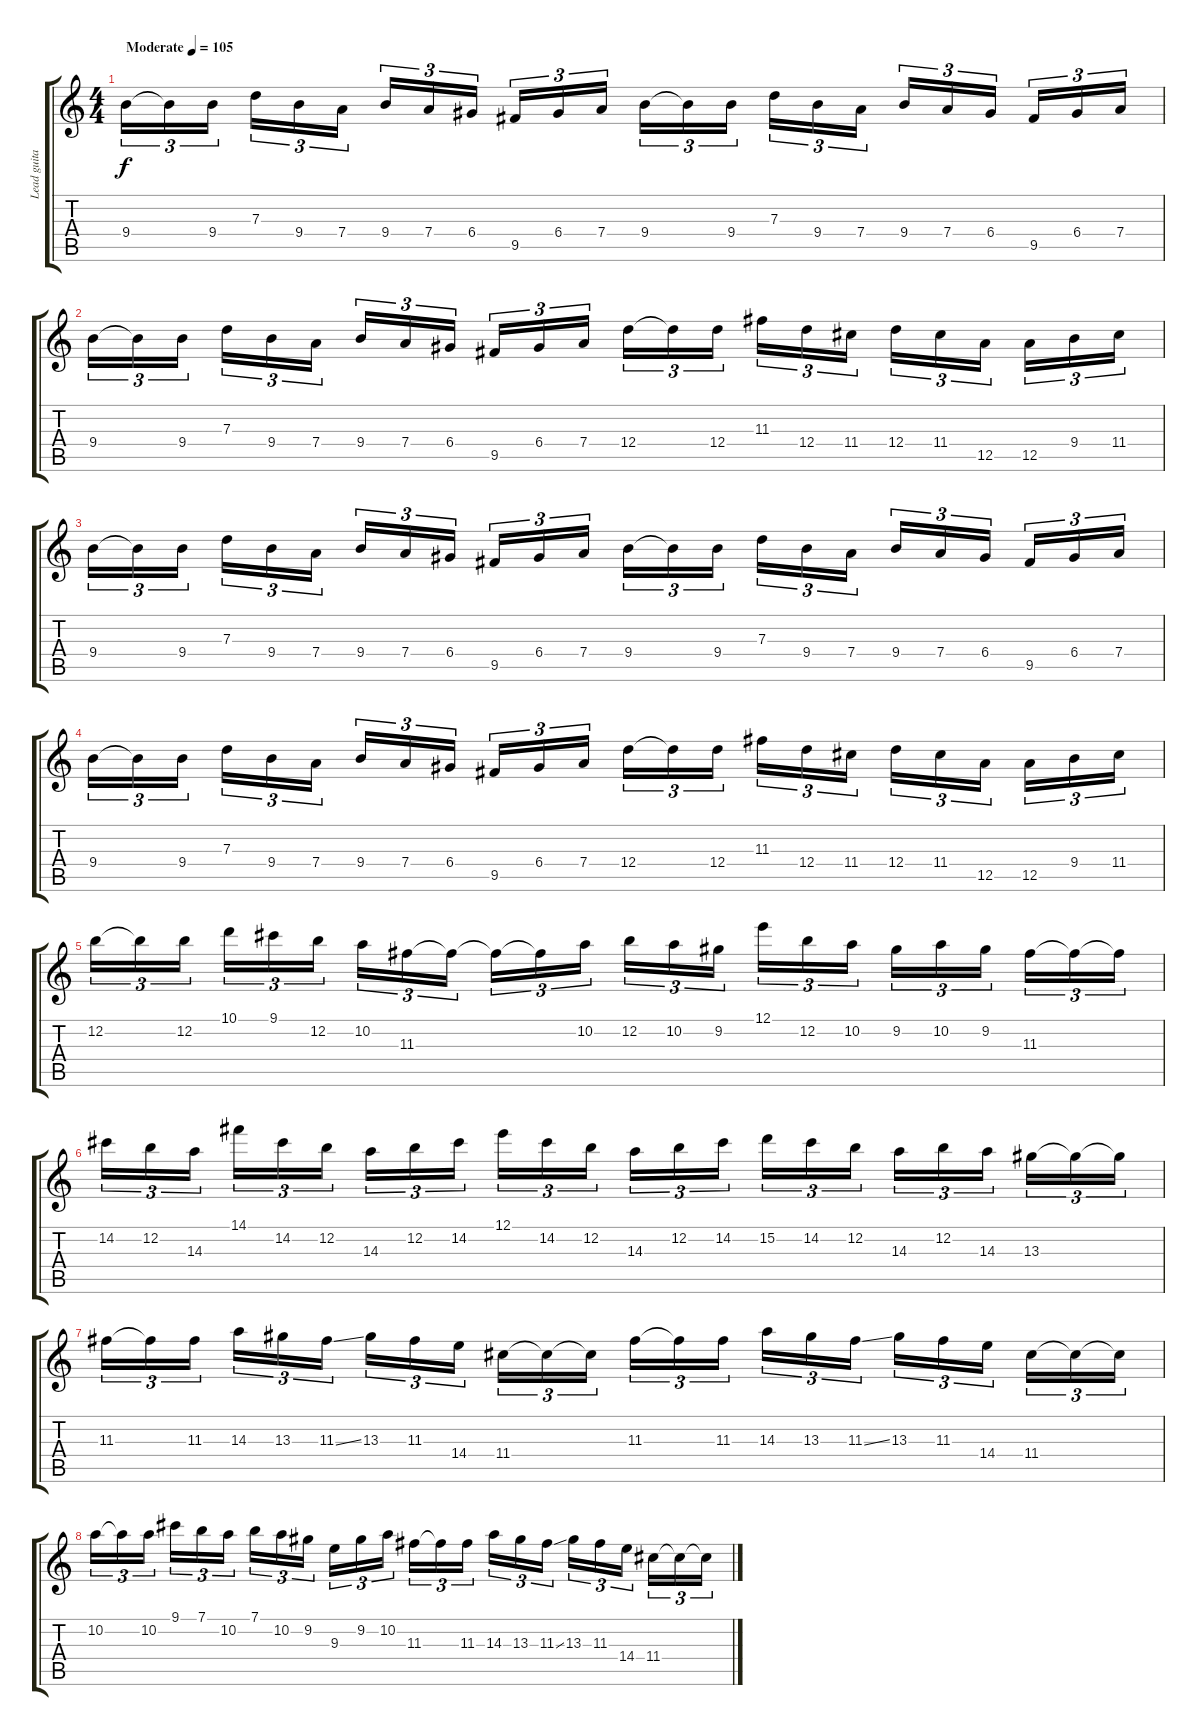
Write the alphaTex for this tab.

\track ("Lead guitar" "Lead guita") {instrument distortionguitar}
\staff {score tabs}
\tuning (E4 B3 G3 D3 A2 E2) {hide}
\ts (4 4)
\tempo (105 "Moderate")
\clef g2
\ks c
9.4.16{tu (3 2) dy f instrument distortionguitar} 9.4{t}.16{tu (3 2)} 9.4.16{tu (3 2) beam splitsecondary} 7.3.16{tu (3 2)} 9.4.16{tu (3 2)} 7.4.16{tu (3 2)} 9.4.16{tu (3 2)} 7.4.16{tu (3 2)} 6.4.16{tu (3 2) beam splitsecondary} 9.5.16{tu (3 2)} 6.4.16{tu (3 2)} 7.4.16{tu (3 2)} 9.4.16{tu (3 2)} 9.4{t}.16{tu (3 2)} 9.4.16{tu (3 2) beam splitsecondary} 7.3.16{tu (3 2)} 9.4.16{tu (3 2)} 7.4.16{tu (3 2)} 9.4.16{tu (3 2)} 7.4.16{tu (3 2)} 6.4.16{tu (3 2) beam splitsecondary} 9.5.16{tu (3 2)} 6.4.16{tu (3 2)} 7.4.16{tu (3 2)} |
9.4.16{tu (3 2)} 9.4{t}.16{tu (3 2)} 9.4.16{tu (3 2) beam splitsecondary} 7.3.16{tu (3 2)} 9.4.16{tu (3 2)} 7.4.16{tu (3 2)} 9.4.16{tu (3 2)} 7.4.16{tu (3 2)} 6.4.16{tu (3 2) beam splitsecondary} 9.5.16{tu (3 2)} 6.4.16{tu (3 2)} 7.4.16{tu (3 2)} 12.4.16{tu (3 2)} 12.4{t}.16{tu (3 2)} 12.4.16{tu (3 2) beam splitsecondary} 11.3.16{tu (3 2)} 12.4.16{tu (3 2)} 11.4.16{tu (3 2)} 12.4.16{tu (3 2)} 11.4.16{tu (3 2)} 12.5.16{tu (3 2) beam splitsecondary} 12.5.16{tu (3 2)} 9.4.16{tu (3 2)} 11.4.16{tu (3 2)} |
9.4.16{tu (3 2)} 9.4{t}.16{tu (3 2)} 9.4.16{tu (3 2) beam splitsecondary} 7.3.16{tu (3 2)} 9.4.16{tu (3 2)} 7.4.16{tu (3 2)} 9.4.16{tu (3 2)} 7.4.16{tu (3 2)} 6.4.16{tu (3 2) beam splitsecondary} 9.5.16{tu (3 2)} 6.4.16{tu (3 2)} 7.4.16{tu (3 2)} 9.4.16{tu (3 2)} 9.4{t}.16{tu (3 2)} 9.4.16{tu (3 2) beam splitsecondary} 7.3.16{tu (3 2)} 9.4.16{tu (3 2)} 7.4.16{tu (3 2)} 9.4.16{tu (3 2)} 7.4.16{tu (3 2)} 6.4.16{tu (3 2) beam splitsecondary} 9.5.16{tu (3 2)} 6.4.16{tu (3 2)} 7.4.16{tu (3 2)} |
9.4.16{tu (3 2)} 9.4{t}.16{tu (3 2)} 9.4.16{tu (3 2) beam splitsecondary} 7.3.16{tu (3 2)} 9.4.16{tu (3 2)} 7.4.16{tu (3 2)} 9.4.16{tu (3 2)} 7.4.16{tu (3 2)} 6.4.16{tu (3 2) beam splitsecondary} 9.5.16{tu (3 2)} 6.4.16{tu (3 2)} 7.4.16{tu (3 2)} 12.4.16{tu (3 2)} 12.4{t}.16{tu (3 2)} 12.4.16{tu (3 2) beam splitsecondary} 11.3.16{tu (3 2)} 12.4.16{tu (3 2)} 11.4.16{tu (3 2)} 12.4.16{tu (3 2)} 11.4.16{tu (3 2)} 12.5.16{tu (3 2) beam splitsecondary} 12.5.16{tu (3 2)} 9.4.16{tu (3 2)} 11.4.16{tu (3 2)} |
12.2.16{tu (3 2)} 12.2{t}.16{tu (3 2)} 12.2.16{tu (3 2) beam splitsecondary} 10.1.16{tu (3 2)} 9.1.16{tu (3 2)} 12.2.16{tu (3 2)} 10.2.16{tu (3 2)} 11.3.16{tu (3 2)} 11.3{t}.16{tu (3 2) beam splitsecondary} 11.3{t}.16{tu (3 2)} 11.3{t}.16{tu (3 2)} 10.2.16{tu (3 2)} 12.2.16{tu (3 2)} 10.2.16{tu (3 2)} 9.2.16{tu (3 2) beam splitsecondary} 12.1.16{tu (3 2)} 12.2.16{tu (3 2)} 10.2.16{tu (3 2)} 9.2.16{tu (3 2)} 10.2.16{tu (3 2)} 9.2.16{tu (3 2) beam splitsecondary} 11.3.16{tu (3 2)} 11.3{t}.16{tu (3 2)} 11.3{t}.16{tu (3 2)} |
14.2.16{tu (3 2)} 12.2.16{tu (3 2)} 14.3.16{tu (3 2) beam splitsecondary} 14.1.16{tu (3 2)} 14.2.16{tu (3 2)} 12.2.16{tu (3 2)} 14.3.16{tu (3 2)} 12.2.16{tu (3 2)} 14.2.16{tu (3 2) beam splitsecondary} 12.1.16{tu (3 2)} 14.2.16{tu (3 2)} 12.2.16{tu (3 2)} 14.3.16{tu (3 2)} 12.2.16{tu (3 2)} 14.2.16{tu (3 2) beam splitsecondary} 15.2.16{tu (3 2)} 14.2.16{tu (3 2)} 12.2.16{tu (3 2)} 14.3.16{tu (3 2)} 12.2.16{tu (3 2)} 14.3.16{tu (3 2) beam splitsecondary} 13.3.16{tu (3 2)} 13.3{t}.16{tu (3 2)} 13.3{t}.16{tu (3 2)} |
11.3.16{tu (3 2)} 11.3{t}.16{tu (3 2)} 11.3.16{tu (3 2) beam splitsecondary} 14.3.16{tu (3 2)} 13.3.16{tu (3 2)} 11.3{ss}.16{tu (3 2)} 13.3.16{tu (3 2)} 11.3.16{tu (3 2)} 14.4.16{tu (3 2) beam splitsecondary} 11.4.16{tu (3 2)} 11.4{t}.16{tu (3 2)} 11.4{t}.16{tu (3 2)} 11.3.16{tu (3 2)} 11.3{t}.16{tu (3 2)} 11.3.16{tu (3 2) beam splitsecondary} 14.3.16{tu (3 2)} 13.3.16{tu (3 2)} 11.3{ss}.16{tu (3 2)} 13.3.16{tu (3 2)} 11.3.16{tu (3 2)} 14.4.16{tu (3 2) beam splitsecondary} 11.4.16{tu (3 2)} 11.4{t}.16{tu (3 2)} 11.4{t}.16{tu (3 2)} |
10.2.16{tu (3 2)} 10.2{t}.16{tu (3 2)} 10.2.16{tu (3 2) beam splitsecondary} 9.1.16{tu (3 2)} 7.1.16{tu (3 2)} 10.2.16{tu (3 2)} 7.1.16{tu (3 2)} 10.2.16{tu (3 2)} 9.2.16{tu (3 2) beam splitsecondary} 9.3.16{tu (3 2)} 9.2.16{tu (3 2)} 10.2.16{tu (3 2)} 11.3.16{tu (3 2)} 11.3{t}.16{tu (3 2)} 11.3.16{tu (3 2) beam splitsecondary} 14.3.16{tu (3 2)} 13.3.16{tu (3 2)} 11.3{ss}.16{tu (3 2)} 13.3.16{tu (3 2)} 11.3.16{tu (3 2)} 14.4.16{tu (3 2) beam splitsecondary} 11.4.16{tu (3 2)} 11.4{t}.16{tu (3 2)} 11.4{t}.16{tu (3 2)}
